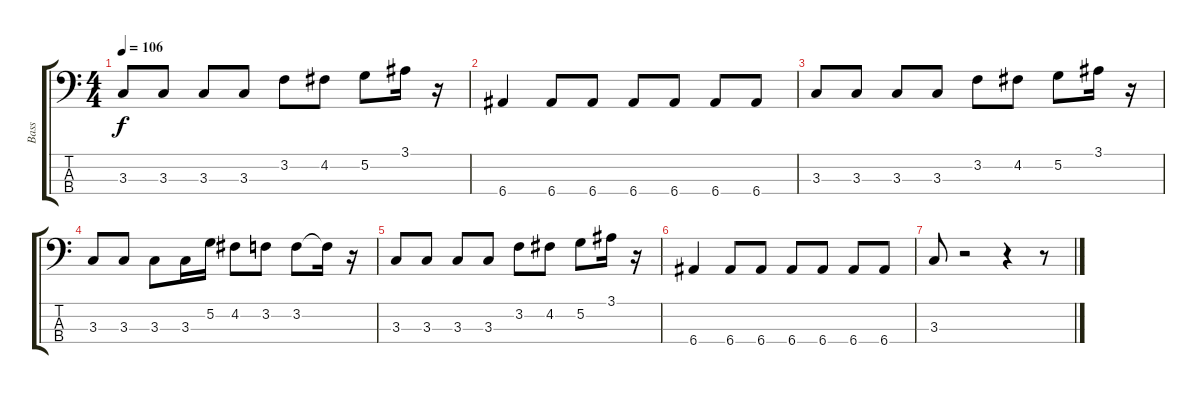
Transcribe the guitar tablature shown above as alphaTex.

\track ("Bass" "Bass") {instrument electricbassfinger}
\staff {score tabs}
\tuning (G2 D2 A1 E1) {hide}
\ts (4 4)
\tempo 106
\clef f4
\ks c
3.3.8{dy f} 3.3.8 3.3.8 3.3.8 3.2.8 4.2.8 5.2.8 3.1.16 r.16 |
6.4.4 6.4.8 6.4.8 6.4.8 6.4.8 6.4.8 6.4.8 |
3.3.8 3.3.8 3.3.8 3.3.8 3.2.8 4.2.8 5.2.8 3.1.16 r.16 |
3.3.8 3.3.8 3.3.8 3.3.16 5.2.16 4.2.8 3.2.8 3.2.8 3.2{t}.16 r.16 |
3.3.8 3.3.8 3.3.8 3.3.8 3.2.8 4.2.8 5.2.8 3.1.16 r.16 |
6.4.4 6.4.8 6.4.8 6.4.8 6.4.8 6.4.8 6.4.8 |
3.3.8 r.2 r.4 r.8
